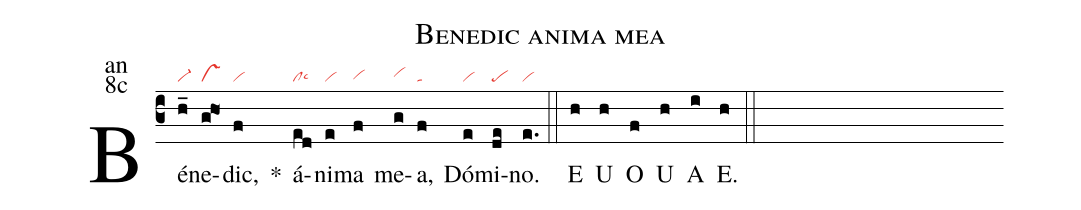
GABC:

name:Benedic anima mea;
office-part:an;
mode:8c;
nabc-lines:1;
%%
(c3) Bé(h_|vi-)ne(ghO1|vs)dic,(f|vi) <sp>*</sp>() á(ed|cllsc6)ni(e|vi)ma(f|vihg) me(g|vihh)a,(f|ta) Dó(e|vi)mi(de|pe)no.(e.|vi) (::) <eu>E(h) U(h) O(f) U(h) A(i) E.</eu>(h) (::)
